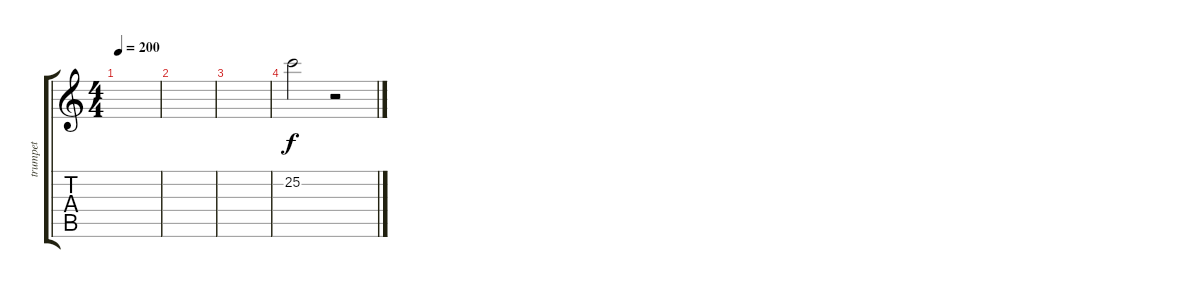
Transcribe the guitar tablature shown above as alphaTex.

\track ("trumpet" "trumpet") {instrument trumpet}
\staff {score tabs}
\tuning (E4 B3 G3 D3 A2 E2) {hide}
\ts (4 4)
\tempo 200
\clef g2
\ks c
|
|
|
25.2.2 r.2
